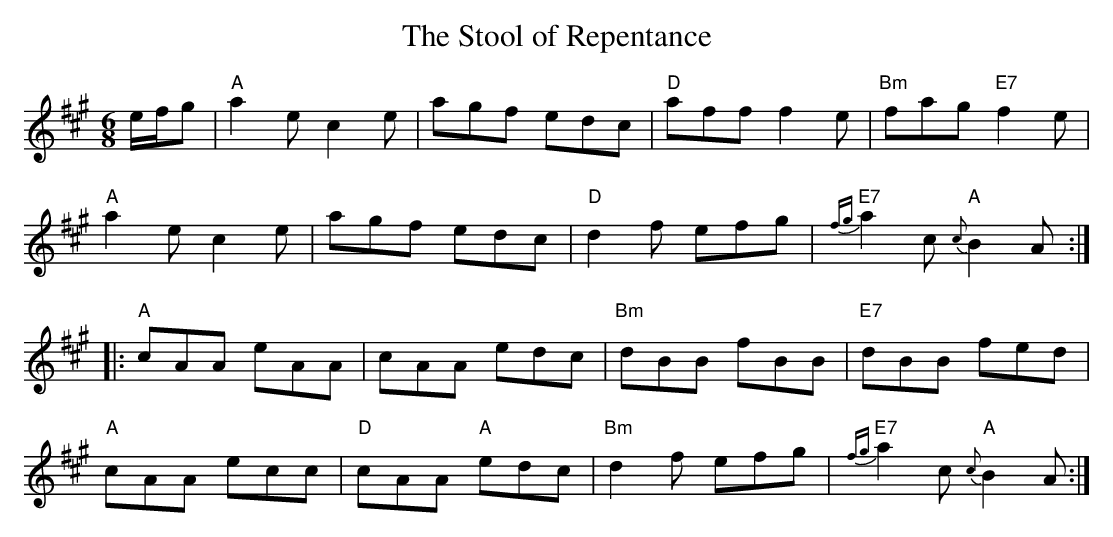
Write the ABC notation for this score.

X:1
T:Stool of Repentance, The
M:6/8
L:1/8
K:A
e/f/g|"A"a2e c2e|agf edc|"D"aff f2 e|"Bm"fag "E7"f2 e|
"A"a2e c2e|agf edc|"D"d2f efg|"E7"{fg}a2c "A"{c}B2A:|
|:"A"cAA eAA|cAA edc|"Bm"dBB fBB|"E7"dBB fed|
"A"cAA ecc|"D"cAA "A"edc|"Bm"d2f efg|"E7"{fg}a2c "A"{c}B2A:|]
